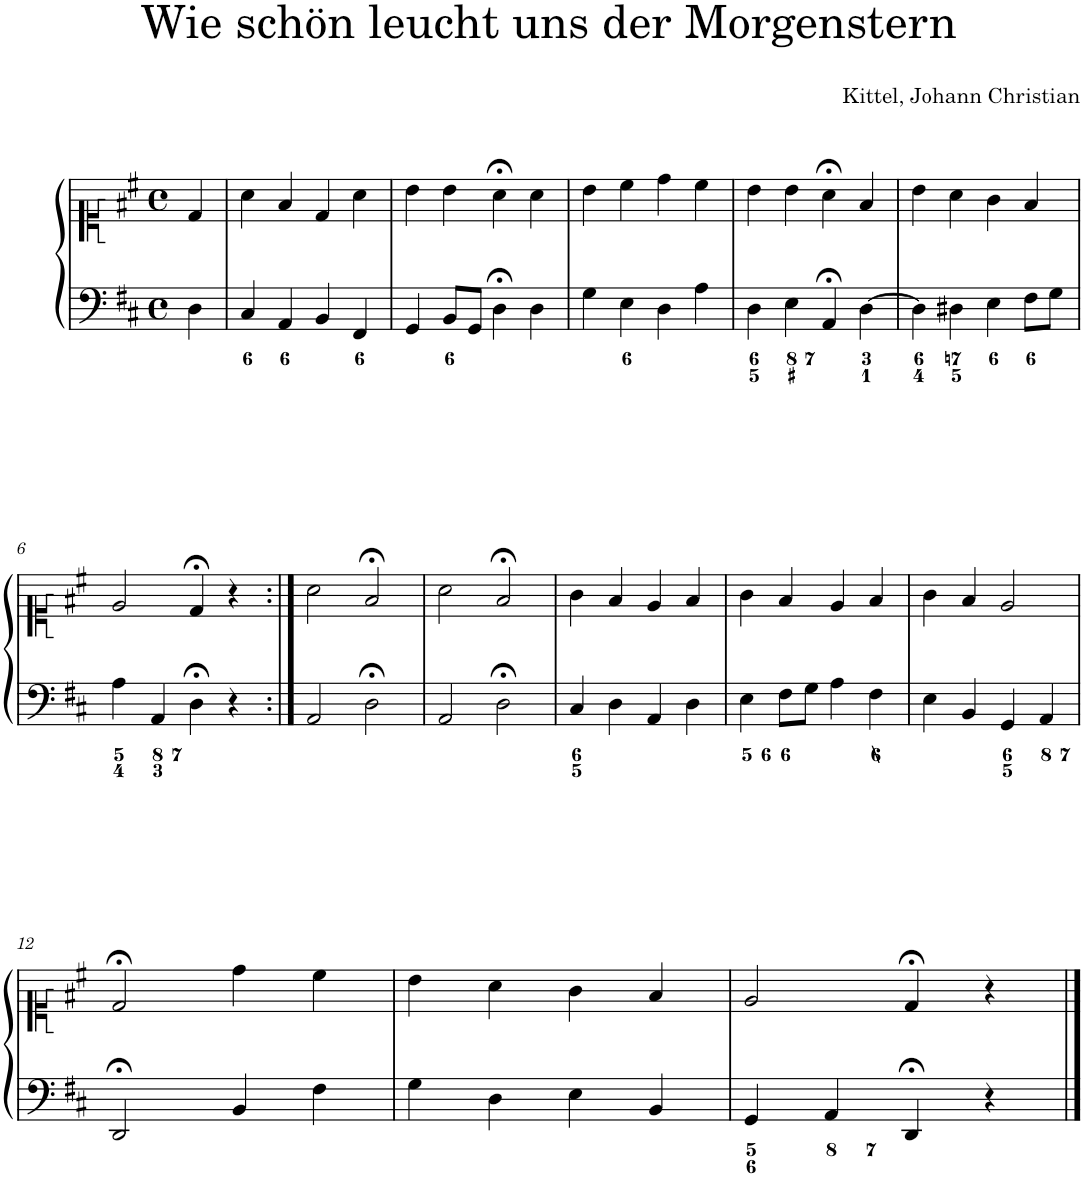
**kern	**kern
*part1	*part1
*staff2	*staff1
*I"Piano	*
*I'Pno.	*
*clefF4	*clefC1
*k[f#c#]	*k[f#c#]
*M4/4	*M4/4
*met(c)	*met(c)
=	=
4D\	4d/
=1	=1
4C#/	4a\
4AA/	4f#/
4BB/	4d/
4FF#/	4a\
=2	=2
4GG/	4b\
8BB/L	4b\
8GG/J	.
4D;<\	4a;<\
4D\	4a\
=3	=3
4G\	4b\
4E\	4cc#\
4D\	4dd\
4A\	4cc#\
=4	=4
4D\	4b\
4E\	4b\
4AA;</	4a;<\
[4D\	4f#/
=5	=5
4D\]	4b\
4D#X\	4a\
4E\	4g\
8F#\L	4f#/
8G\J	.
!!LO:LB:g=z
=6	=6
4A\	2e/
4AA/	.
4D;<\	4d;</
4r	4r
=7:|!	=7:|!
2AA/	2a\
2D;<\	2f#;</
=8	=8
2AA/	2a\
2D;<\	2f#;</
=9	=9
4C#/	4g\
4D\	4f#/
4AA/	4e/
4D\	4f#/
=10	=10
4E\	4g\
8F#\L	4f#/
8G\J	.
4A\	4e/
4F#\	4f#/
=11	=11
4E\	4g\
4BB/	4f#/
4GG/	2e/
4AA/	.
!!LO:LB:g=z
=12	=12
2DD;</	2d;</
4BB/	4dd\
4F#\	4cc#\
=13	=13
4G\	4b\
4D\	4a\
4E\	4g\
4BB/	4f#/
=14	=14
4GG/	2e/
4AA/	.
4DD;</	4d;</
4r	4r
==	==
*-	*-
